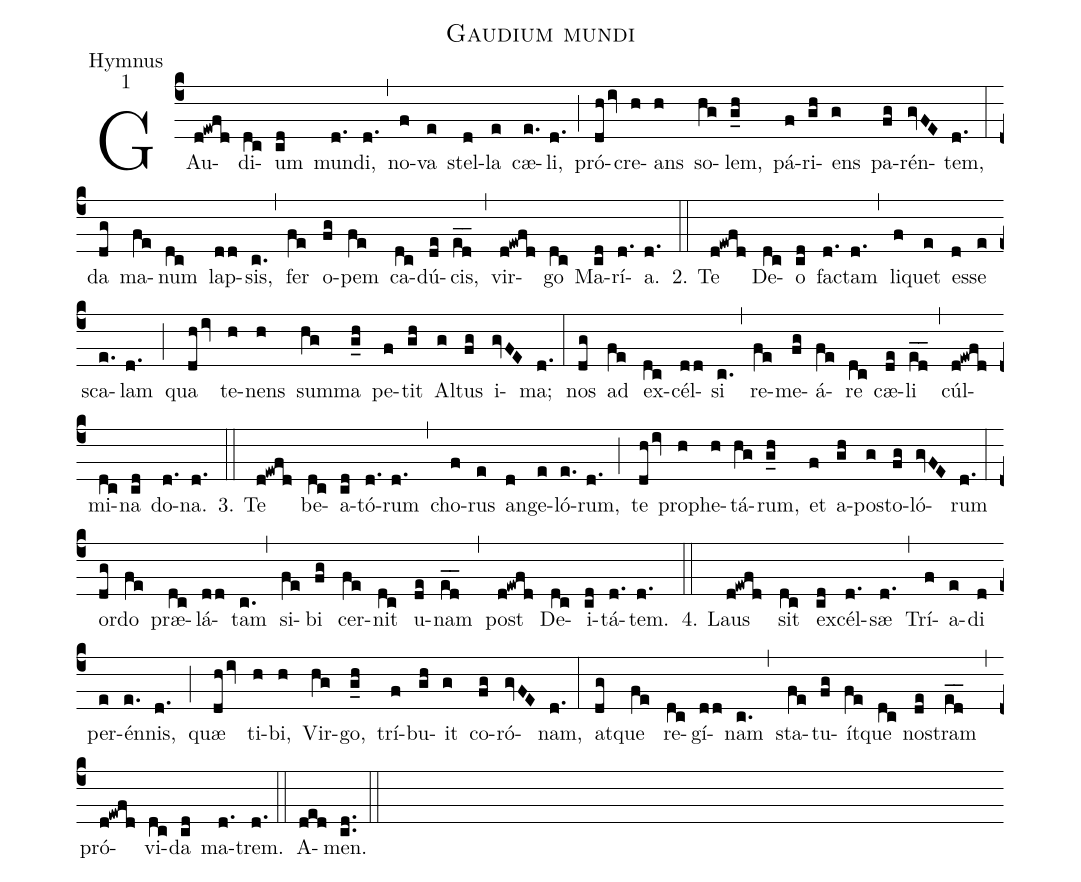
name:Gaudium mundi;
office-part:Hymnus;
mode:1;
%%
(c4)
GAu(d!ewfd)di(dc)um(cd) mun(d.)di,(d.) (,)
no(f)va(e) stel(d)la(e) cæ(e.)li,(d.) (;)
pró(dh/iv)cre(h)ans(h) so(hg)lem,(g_h) pá(f)ri(gh)ens(g) pa(fg)rén(gvFE)tem,(d.) (:)
da(dg) ma(fe)num(dc) lap(dd)sis,(c.) (,)
fer(fe) o(fg)pem(fe) ca(dc)dú(de)cis,(ed__) (,)
vir(d!ewfd)go(dc) Ma(cd)rí(d.)a.(d.) (::)
2. Te(d!ewfd) De(dc)o(cd) fac(d.)tam(d.) (,)
li(f)quet(e) es(d)se(e) sca(e.)lam(d.) (;)
qua(dh/iv) te(h)nens(h) sum(hg)ma(g_h) pe(f)tit(gh) Al(g)tus(fg) i(gvFE)ma;(d.) (:)
nos(dg) ad(fe) ex(dc)cél(dd)si(c.) (,)
re(fe)me(fg)á(fe)re(dc) cæ(de)li(ed__) (,)
cúl(d!ewfd)mi(dc)na(cd) do(d.)na.(d.) (::)

3. Te(d!ewfd) be(dc)a(cd)tó(d.)rum(d.) (,)
cho(f)rus(e) an(d)ge(e)ló(e.)rum,(d.) (;)
te(dh/iv) pro(h)phe(h)tá(hg)rum,(g_h) et(f) a(gh)pos(g)to(fg)ló(gvFE)rum(d.) (:)
or(dg)do(fe) præ(dc)lá(dd)tam(c.) (,)
si(fe)bi(fg) cer(fe)nit(dc) u(de)nam(ed__) (,)
post(d!ewfd) De(dc)i(cd)tá(d.)tem.(d.) (::)

4. Laus(d!ewfd) sit(dc) ex(cd)cél(d.)sæ(d.) (,)
Trí(f)a(e)di(d) per(e)én(e.)nis,(d.) (;)
quæ(dh/iv) ti(h)bi,(h) Vir(hg)go,(g_h) trí(f)bu(gh)it(g) co(fg)ró(gvFE)nam,(d.) (:)
at(dg)que(fe) re(dc)gí(dd)nam(c.) (,)
sta(fe)tu(fg)ít(fe)que(dc) no(de)stram(ed__) (,)
pró(d!ewfd)vi(dc)da(cd) ma(d.)trem.(d.) (::)

A(ded)men.(cd..) (::)
